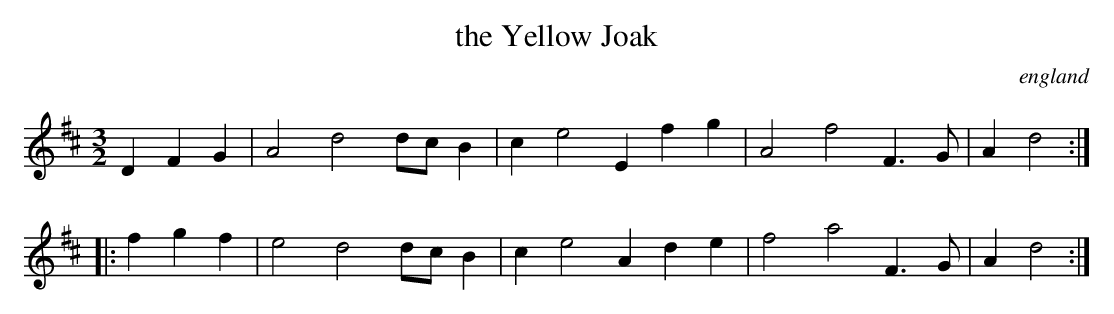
X:1
T:the Yellow Joak
O:england
M:3/2
L:1/8
K:D
D2 F2 G2 | A4 d4 dc B2 | c2 e4 E2 f2 g2 | A4 f4 F3 G | A2 d4 :|
|: f2 g2 f2 | e4 d4 dc B2 | c2 e4 A2 d2 e2 | f4 a4 F3 G | A2 d4 :|
